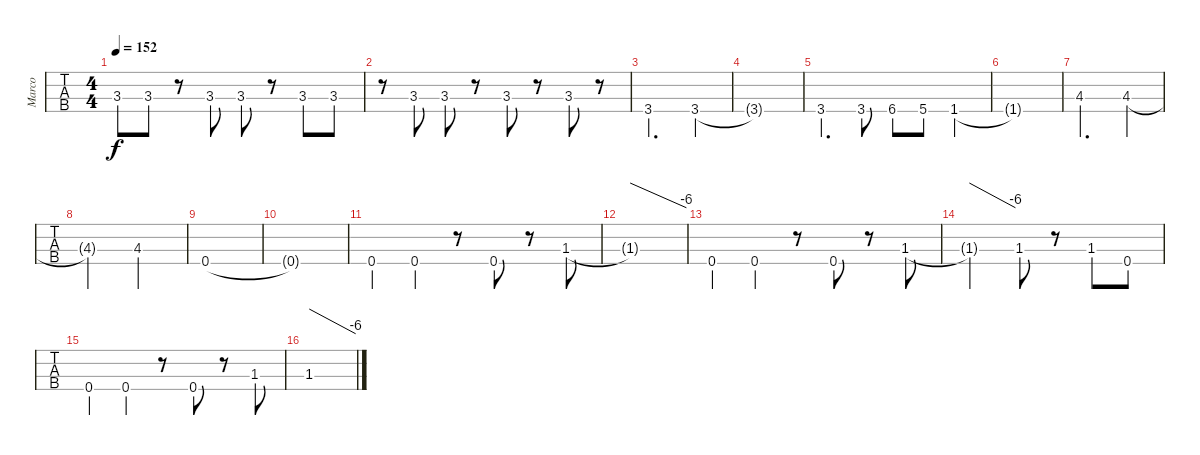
\track ("Marco" "Marco") {mute instrument electricbassfinger}
\staff {tabs}
\tuning (G2 D2 A1 D1) {hide}
\ts (4 4)
\tempo 152
\clef f4
\ks c
3.3.8{dy f} 3.3.8 r.8 3.3.8 3.3.8 r.8 3.3.8 3.3.8 |
r.8 3.3.8 3.3.8 r.8 3.3.8 r.8 3.3.8 r.8 |
3.4.2{d} 3.4.4 |
3.4{t}.1 |
3.4.4{d} 3.4.8 6.4.8 5.4.8 1.4.4 |
1.4{t}.1 |
4.3.2{d} 4.3.4 |
4.3{t}.2 4.3.2 |
0.4.1 |
0.4{t}.1 |
0.4.4 0.4.4 r.8 0.4.8 r.8 1.3.8 |
1.3{t}.1{tbe (dive default 0 0 60 -24)} |
0.4.4 0.4.4 r.8 0.4.8 r.8 1.3.8 |
1.3{t}.2{tbe (dive default 0 0 60 -24)} 1.3.8 r.8 1.3.8 0.4.8 |
0.4.4 0.4.4 r.8 0.4.8 r.8 1.3.8 |
1.3.1{tbe (dive default 0 0 60 -24)}
